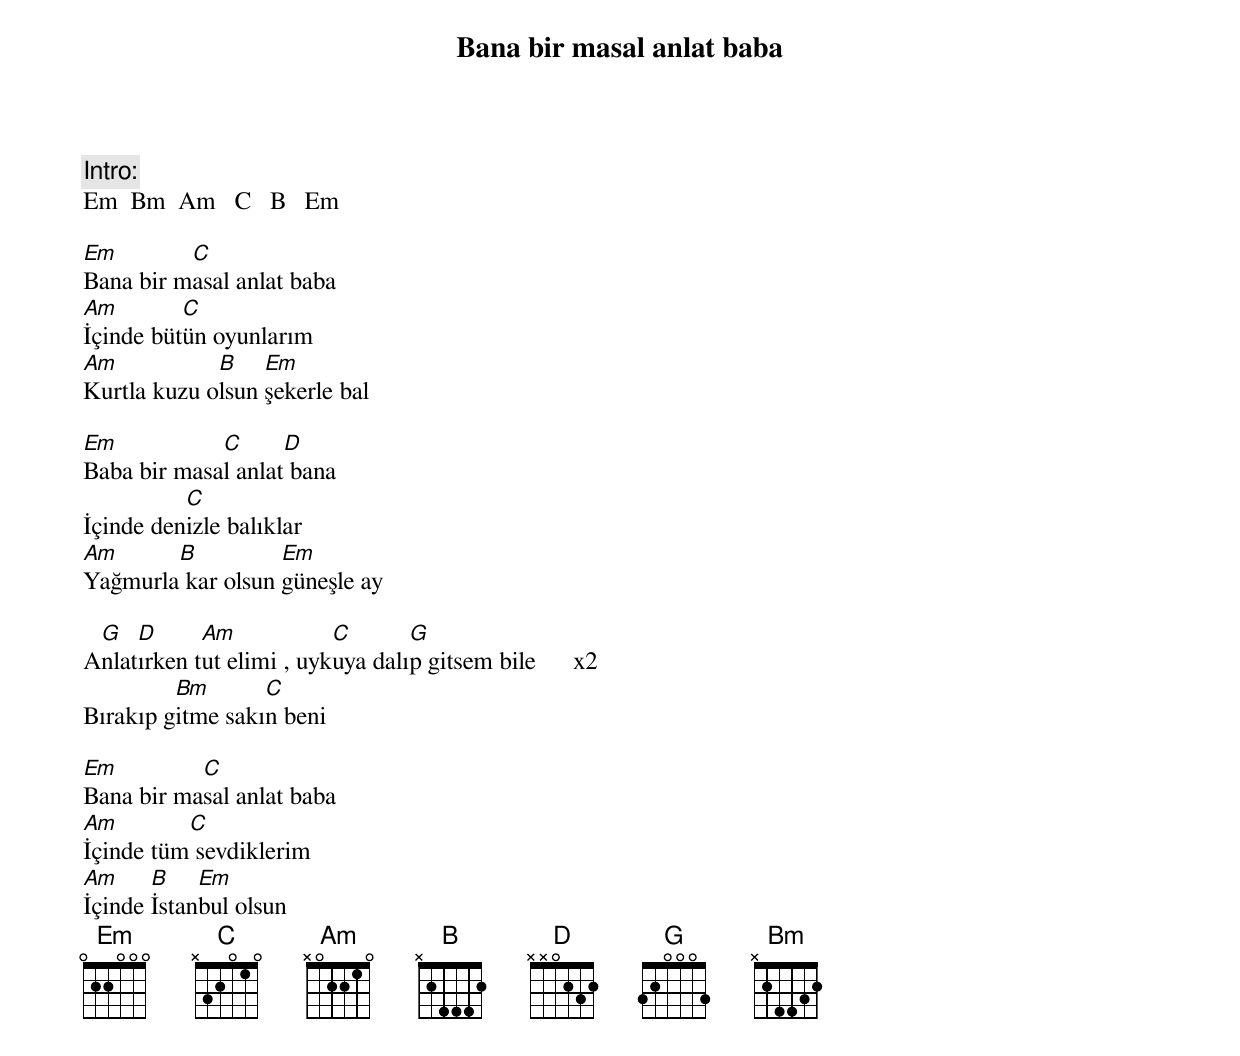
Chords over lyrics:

{title: Bana bir masal anlat baba}
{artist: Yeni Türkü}

Intro:
Em  Bm  Am   C   B   Em

Em        C
Bana bir masal anlat baba
Am        C
İçinde bütün oyunlarım
Am           B    Em
Kurtla kuzu olsun şekerle bal

Em           C      D
Baba bir masal anlat bana
          C
İçinde denizle balıklar
Am      B          Em
Yağmurla kar olsun güneşle ay

 G   D      Am            C       G
Anlatırken tut elimi , uykuya dalıp gitsem bile      x2
         Bm       C
Bırakıp gitme sakın beni

Em         C
Bana bir masal anlat baba
Am        C
İçinde tüm sevdiklerim
Am     B    Em
İçinde İstanbul olsun
